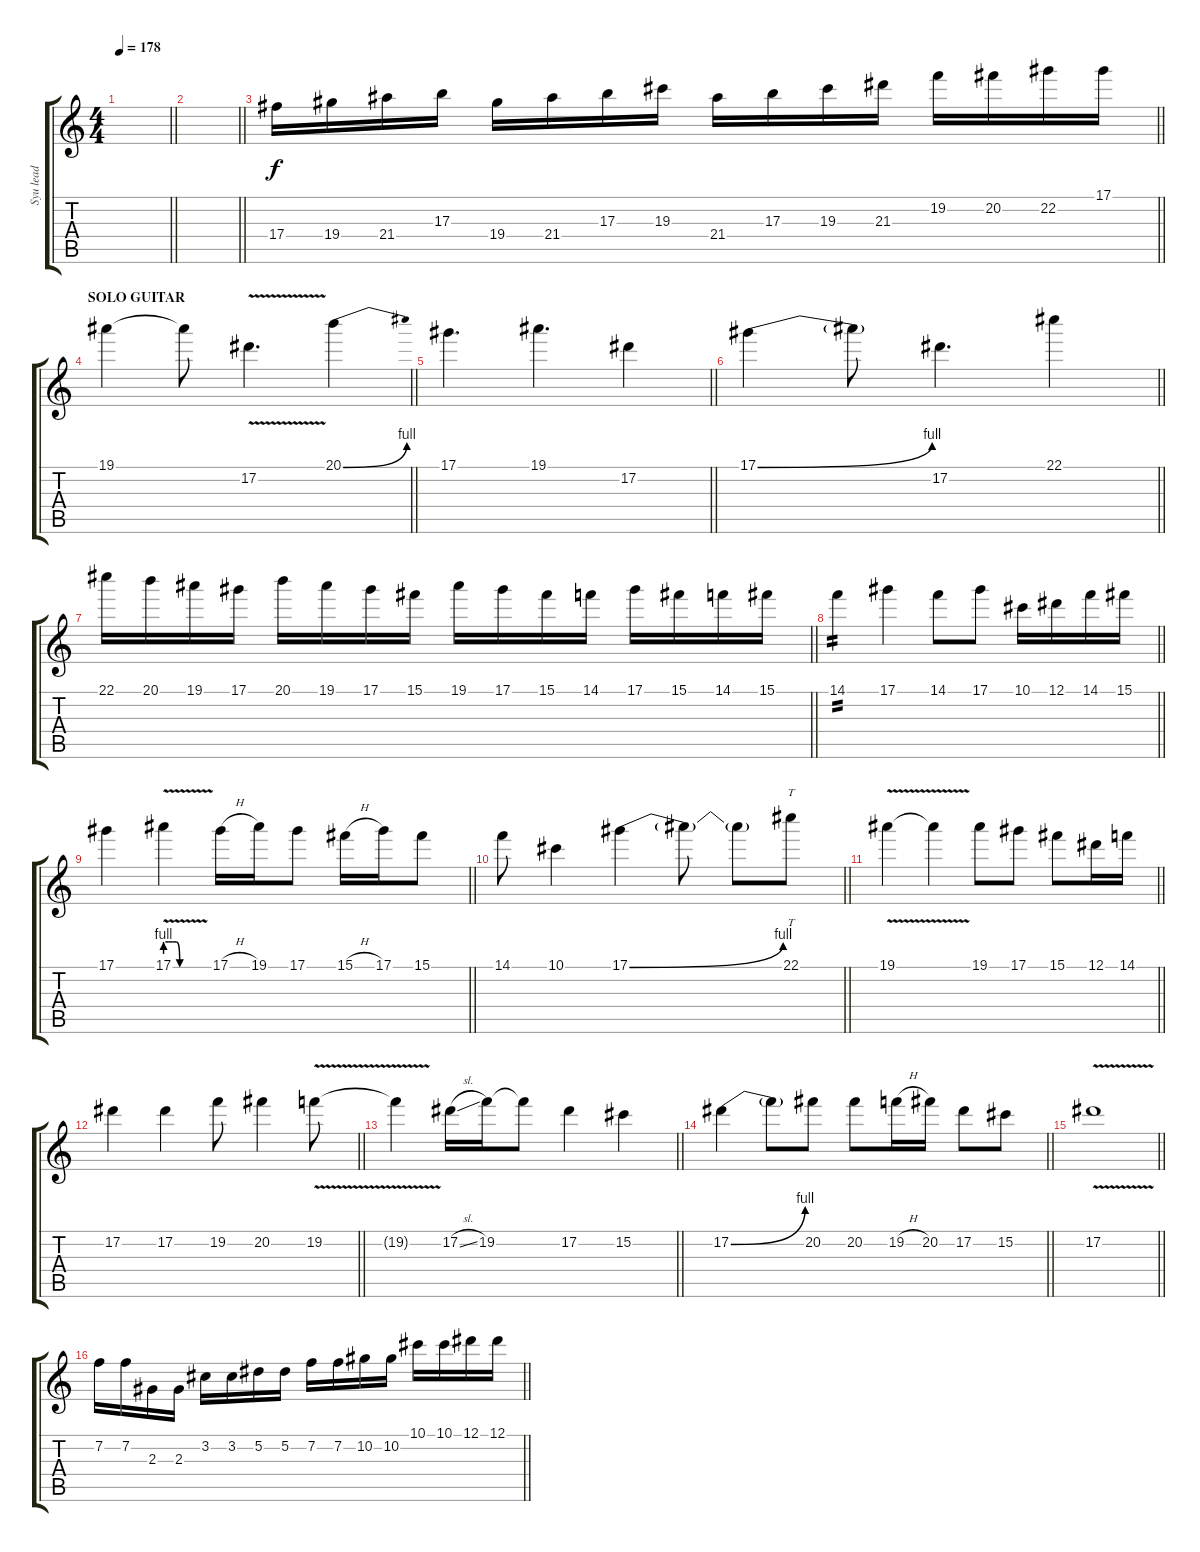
\track ("Syu lead" "Syu lead") {instrument overdrivenguitar}
\staff {score tabs}
\tuning (Eb4 Bb3 Gb3 Db3 Ab2 Eb2) {hide}
\ts (4 4)
\tempo 178
\clef g2
\barLineRight lightlight
\ks c
|
\barLineRight lightlight
|
\barLineRight lightlight
17.4.16 19.4.16 21.4.16 17.3.16 19.4.16 21.4.16 17.3.16 19.3.16 21.4.16 17.3.16 19.3.16 21.3.16 19.2.16 20.2.16 22.2.16 17.1.16 |
\section ("" "SOLO GUITAR")
\barLineRight lightlight
19.1.4 19.1{t}.8 17.2{v}.4{d} 20.1{be (bend 0 0 60 4)}.4 |
\barLineRight lightlight
17.1.4{d} 19.1.4{d} 17.2.4 |
\barLineRight lightlight
17.1{be (bend 0 0 60 4)}.4 17.1{t}.8 17.2.4{d} 22.1.4 |
\barLineRight lightlight
22.1.16 20.1.16 19.1.16 17.1.16 20.1.16 19.1.16 17.1.16 15.1.16 19.1.16 17.1.16 15.1.16 14.1.16 17.1.16 15.1.16 14.1.16 15.1.16 |
\barLineRight lightlight
14.1.4{tp 2} 17.1.4 14.1.8 17.1.8 10.1.16 12.1.16 14.1.16 15.1.16 |
\barLineRight lightlight
17.1.4 17.1{be (custom 0 4 4 4 10 4 15 4 20 0 25 0 35 0 60 0) v}.4 17.1{h}.16 19.1.16 17.1.8 15.1{h}.16 17.1.16 15.1.8 |
\barLineRight lightlight
14.1.8 10.1.4 17.1{be (bend 0 0 60 4)}.4 17.1{t}.8 17.1{t}.8 22.1.8{tt} |
\barLineRight lightlight
19.1{v}.4 19.1{t}.4 19.1.8 17.1.8 15.1.8 12.1.16 14.1.16 |
\barLineRight lightlight
17.2.4 17.2.4 19.2.8 20.2.4 19.2{v}.8 |
\barLineRight lightlight
19.2{t}.4 17.2{sl}.16 19.2.16 19.2{t}.8 17.2.4 15.2.4 |
\barLineRight lightlight
17.2{be (bend 0 0 60 4)}.4 17.2{t}.8 20.2.8 20.2.8 19.2{h}.16 20.2.16 17.2.8 15.2.8 |
\barLineRight lightlight
17.2{v}.1 |
\barLineRight lightlight
7.2.16 7.2.16 2.3.16 2.3.16 3.2.16 3.2.16 5.2.16 5.2.16 7.2.16 7.2.16 10.2.16 10.2.16 10.1.16 10.1.16 12.1.16 12.1.16
